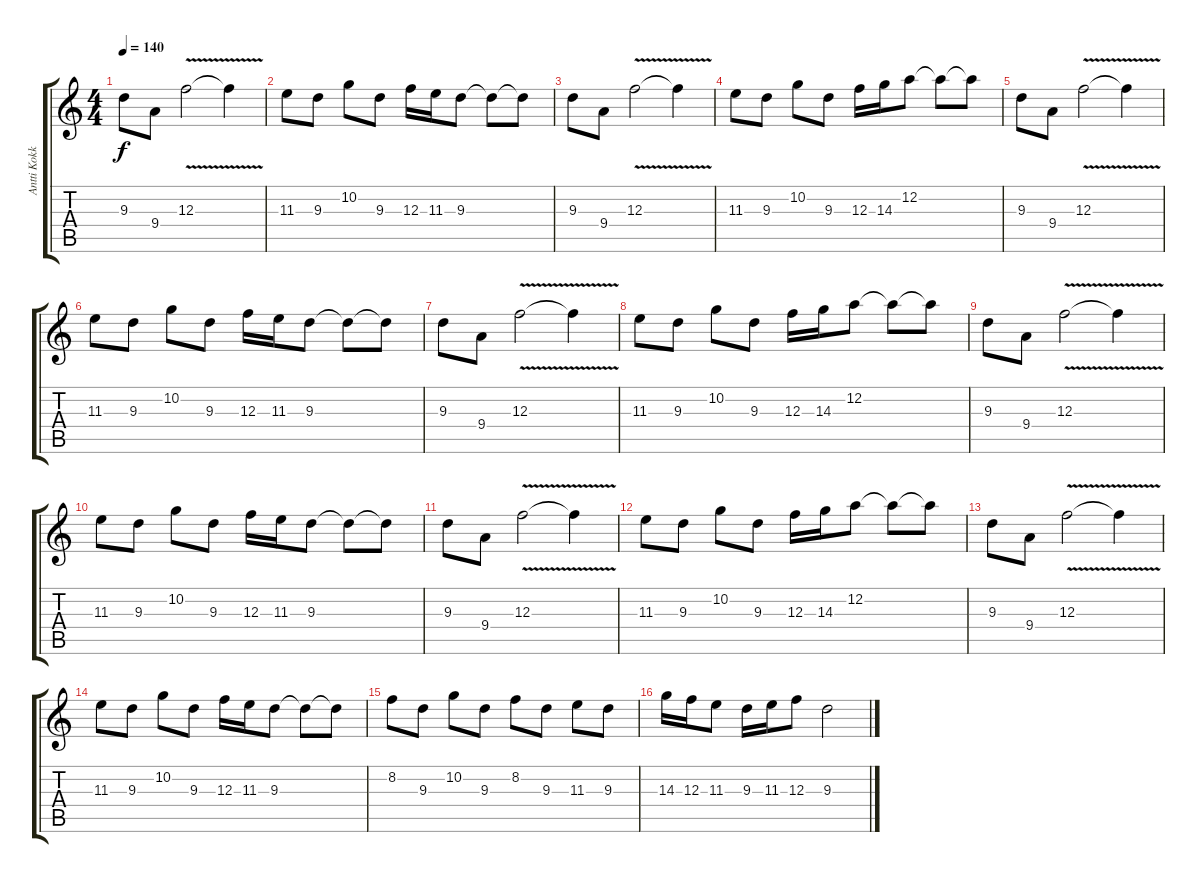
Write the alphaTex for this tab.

\track ("Antti Kokko" "Antti Kokk") {instrument distortionguitar}
\staff {score tabs}
\tuning (D4 A3 F3 C3 G2 D2) {hide}
\ts (4 4)
\tempo 140
\clef g2
\ks c
9.3.8{dy f instrument distortionguitar} 9.4.8 12.3{v}.2 12.3{t}.4 |
11.3.8 9.3.8 10.2.8 9.3.8 12.3.16 11.3.16 9.3.8 9.3{t}.8 9.3{t}.8 |
9.3.8 9.4.8 12.3{v}.2 12.3{t}.4 |
11.3.8 9.3.8 10.2.8 9.3.8 12.3.16 14.3.16 12.2.8 12.2{t}.8 12.2{t}.8 |
9.3.8 9.4.8 12.3{v}.2 12.3{t}.4 |
11.3.8 9.3.8 10.2.8 9.3.8 12.3.16 11.3.16 9.3.8 9.3{t}.8 9.3{t}.8 |
9.3.8 9.4.8 12.3{v}.2 12.3{t}.4 |
11.3.8 9.3.8 10.2.8 9.3.8 12.3.16 14.3.16 12.2.8 12.2{t}.8 12.2{t}.8 |
9.3.8 9.4.8 12.3{v}.2 12.3{t}.4 |
11.3.8 9.3.8 10.2.8 9.3.8 12.3.16 11.3.16 9.3.8 9.3{t}.8 9.3{t}.8 |
9.3.8 9.4.8 12.3{v}.2 12.3{t}.4 |
11.3.8 9.3.8 10.2.8 9.3.8 12.3.16 14.3.16 12.2.8 12.2{t}.8 12.2{t}.8 |
9.3.8 9.4.8 12.3{v}.2 12.3{t}.4 |
11.3.8 9.3.8 10.2.8 9.3.8 12.3.16 11.3.16 9.3.8 9.3{t}.8 9.3{t}.8 |
\section ("" "")
8.2.8 9.3.8 10.2.8 9.3.8 8.2.8 9.3.8 11.3.8 9.3.8 |
14.3.16 12.3.16 11.3.8 9.3.16 11.3.16 12.3.8 9.3.2
